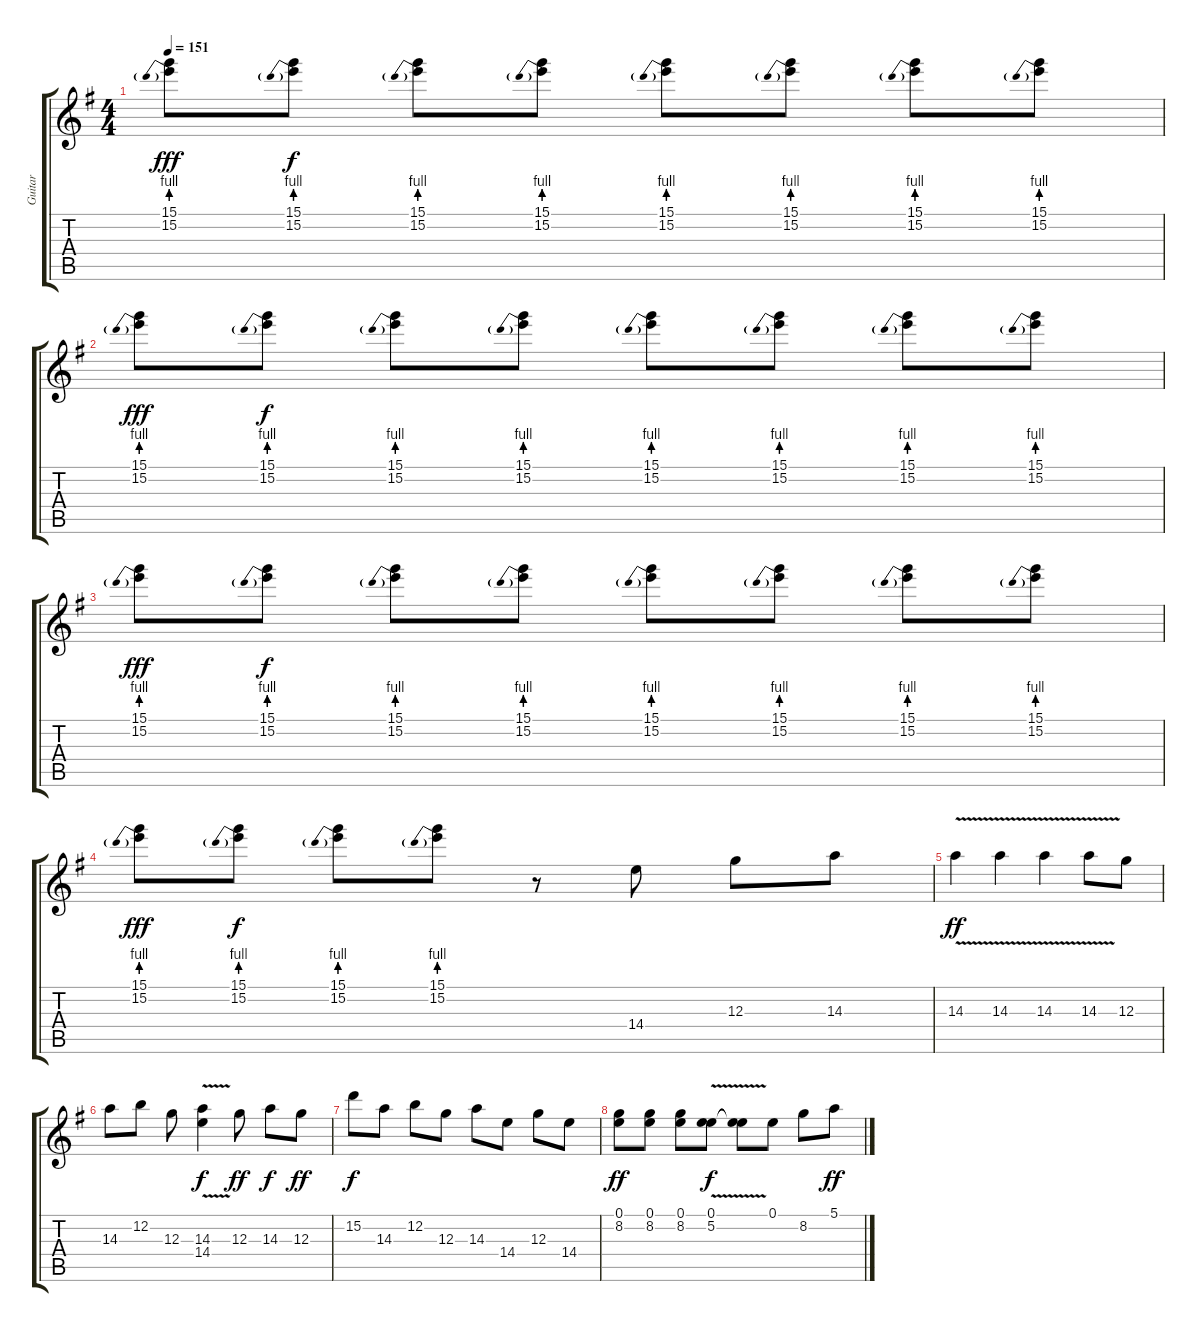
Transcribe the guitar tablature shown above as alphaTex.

\track ("Guitar" "Guitar") {instrument distortionguitar}
\staff {score tabs}
\tuning (E4 B3 G3 D3 A2 E2) {hide}
\ts (4 4)
\tempo 151
\clef g2
\ks eminor
(15.1 15.2{be (prebend 0 4 60 4)}).8{dy fff} (15.1 15.2{be (prebend 0 4 60 4)}).8{dy f} (15.1 15.2{be (prebend 0 4 60 4)}).8 (15.1 15.2{be (prebend 0 4 60 4)}).8 (15.1 15.2{be (prebend 0 4 60 4)}).8 (15.1 15.2{be (prebend 0 4 60 4)}).8 (15.1 15.2{be (prebend 0 4 60 4)}).8 (15.1 15.2{be (prebend 0 4 60 4)}).8 |
(15.1 15.2{be (prebend 0 4 60 4)}).8{dy fff} (15.1 15.2{be (prebend 0 4 60 4)}).8{dy f} (15.1 15.2{be (prebend 0 4 60 4)}).8 (15.1 15.2{be (prebend 0 4 60 4)}).8 (15.1 15.2{be (prebend 0 4 60 4)}).8 (15.1 15.2{be (prebend 0 4 60 4)}).8 (15.1 15.2{be (prebend 0 4 60 4)}).8 (15.1 15.2{be (prebend 0 4 60 4)}).8 |
(15.1 15.2{be (prebend 0 4 60 4)}).8{dy fff} (15.1 15.2{be (prebend 0 4 60 4)}).8{dy f} (15.1 15.2{be (prebend 0 4 60 4)}).8 (15.1 15.2{be (prebend 0 4 60 4)}).8 (15.1 15.2{be (prebend 0 4 60 4)}).8 (15.1 15.2{be (prebend 0 4 60 4)}).8 (15.1 15.2{be (prebend 0 4 60 4)}).8 (15.1 15.2{be (prebend 0 4 60 4)}).8 |
(15.1 15.2{be (prebend 0 4 60 4)}).8{dy fff} (15.1 15.2{be (prebend 0 4 60 4)}).8{dy f} (15.1 15.2{be (prebend 0 4 60 4)}).8 (15.1 15.2{be (prebend 0 4 60 4)}).8 r.8 14.4.8 12.3.8 14.3.8 |
14.3{v}.4{dy ff volume 5} 14.3{v}.4 14.3{v}.4 14.3{v}.8 12.3.8 |
14.3.8 12.2.8 12.3.8 (14.3{v} 14.4{v}).4{dy f} 12.3.8{dy ff} 14.3.8{dy f} 12.3.8{dy ff} |
15.2.8{dy f volume 4} 14.3.8 12.2.8 12.3.8 14.3.8 14.4.8 12.3.8 14.4.8 |
(0.1 8.2).8{dy ff} (0.1 8.2).8 (0.1 8.2).8 (0.1 5.2{v}).8{dy f} (0.1{t} 5.2{v t}).8 0.1.8 8.2.8 5.1.8{dy ff}
